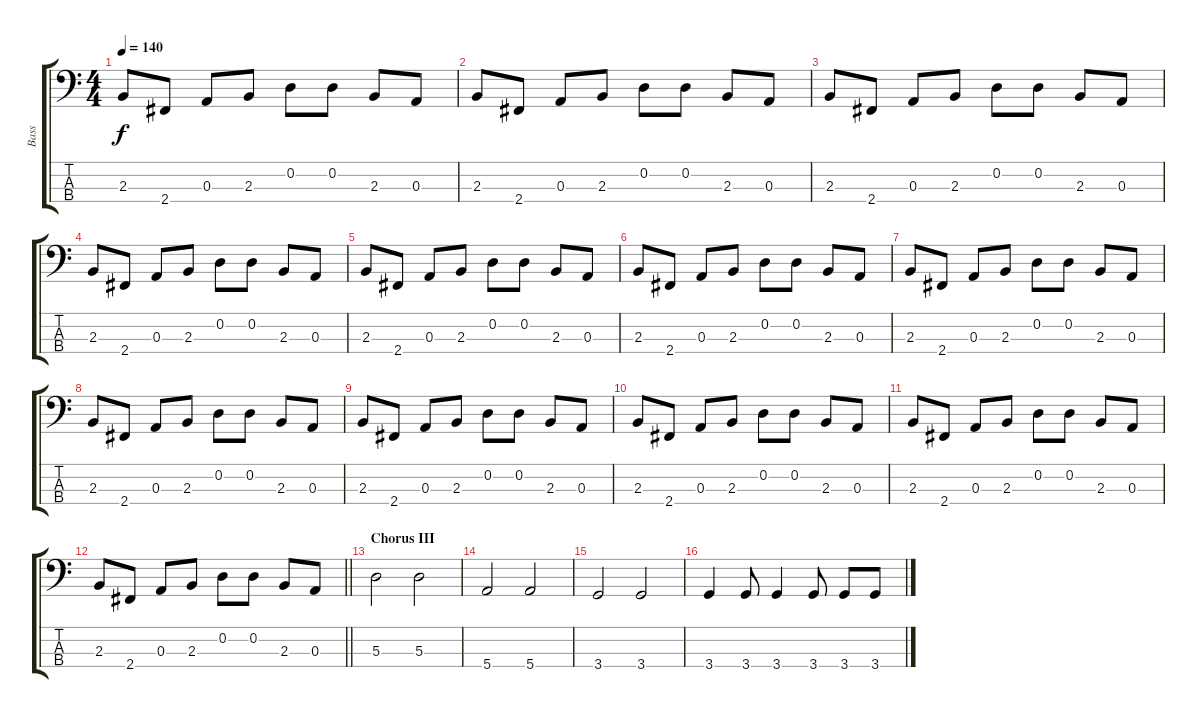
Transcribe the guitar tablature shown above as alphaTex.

\track ("Bass" "Bass") {instrument electricbasspick}
\staff {score tabs}
\tuning (G2 D2 A1 E1) {hide}
\ts (4 4)
\tempo 140
\clef f4
\ks c
2.3.8{dy f} 2.4.8 0.3.8 2.3.8 0.2.8 0.2.8 2.3.8 0.3.8 |
2.3.8 2.4.8 0.3.8 2.3.8 0.2.8 0.2.8 2.3.8 0.3.8 |
2.3.8 2.4.8 0.3.8 2.3.8 0.2.8 0.2.8 2.3.8 0.3.8 |
2.3.8 2.4.8 0.3.8 2.3.8 0.2.8 0.2.8 2.3.8 0.3.8 |
2.3.8 2.4.8 0.3.8 2.3.8 0.2.8 0.2.8 2.3.8 0.3.8 |
2.3.8 2.4.8 0.3.8 2.3.8 0.2.8 0.2.8 2.3.8 0.3.8 |
2.3.8 2.4.8 0.3.8 2.3.8 0.2.8 0.2.8 2.3.8 0.3.8 |
2.3.8 2.4.8 0.3.8 2.3.8 0.2.8 0.2.8 2.3.8 0.3.8 |
2.3.8 2.4.8 0.3.8 2.3.8 0.2.8 0.2.8 2.3.8 0.3.8 |
2.3.8 2.4.8 0.3.8 2.3.8 0.2.8 0.2.8 2.3.8 0.3.8 |
2.3.8 2.4.8 0.3.8 2.3.8 0.2.8 0.2.8 2.3.8 0.3.8 |
\barLineRight lightlight
2.3.8 2.4.8 0.3.8 2.3.8 0.2.8 0.2.8 2.3.8 0.3.8 |
\section ("" "Chorus III")
5.3.2 5.3.2 |
5.4.2 5.4.2 |
3.4.2 3.4.2 |
3.4.4 3.4.8 3.4.4 3.4.8 3.4.8 3.4.8
